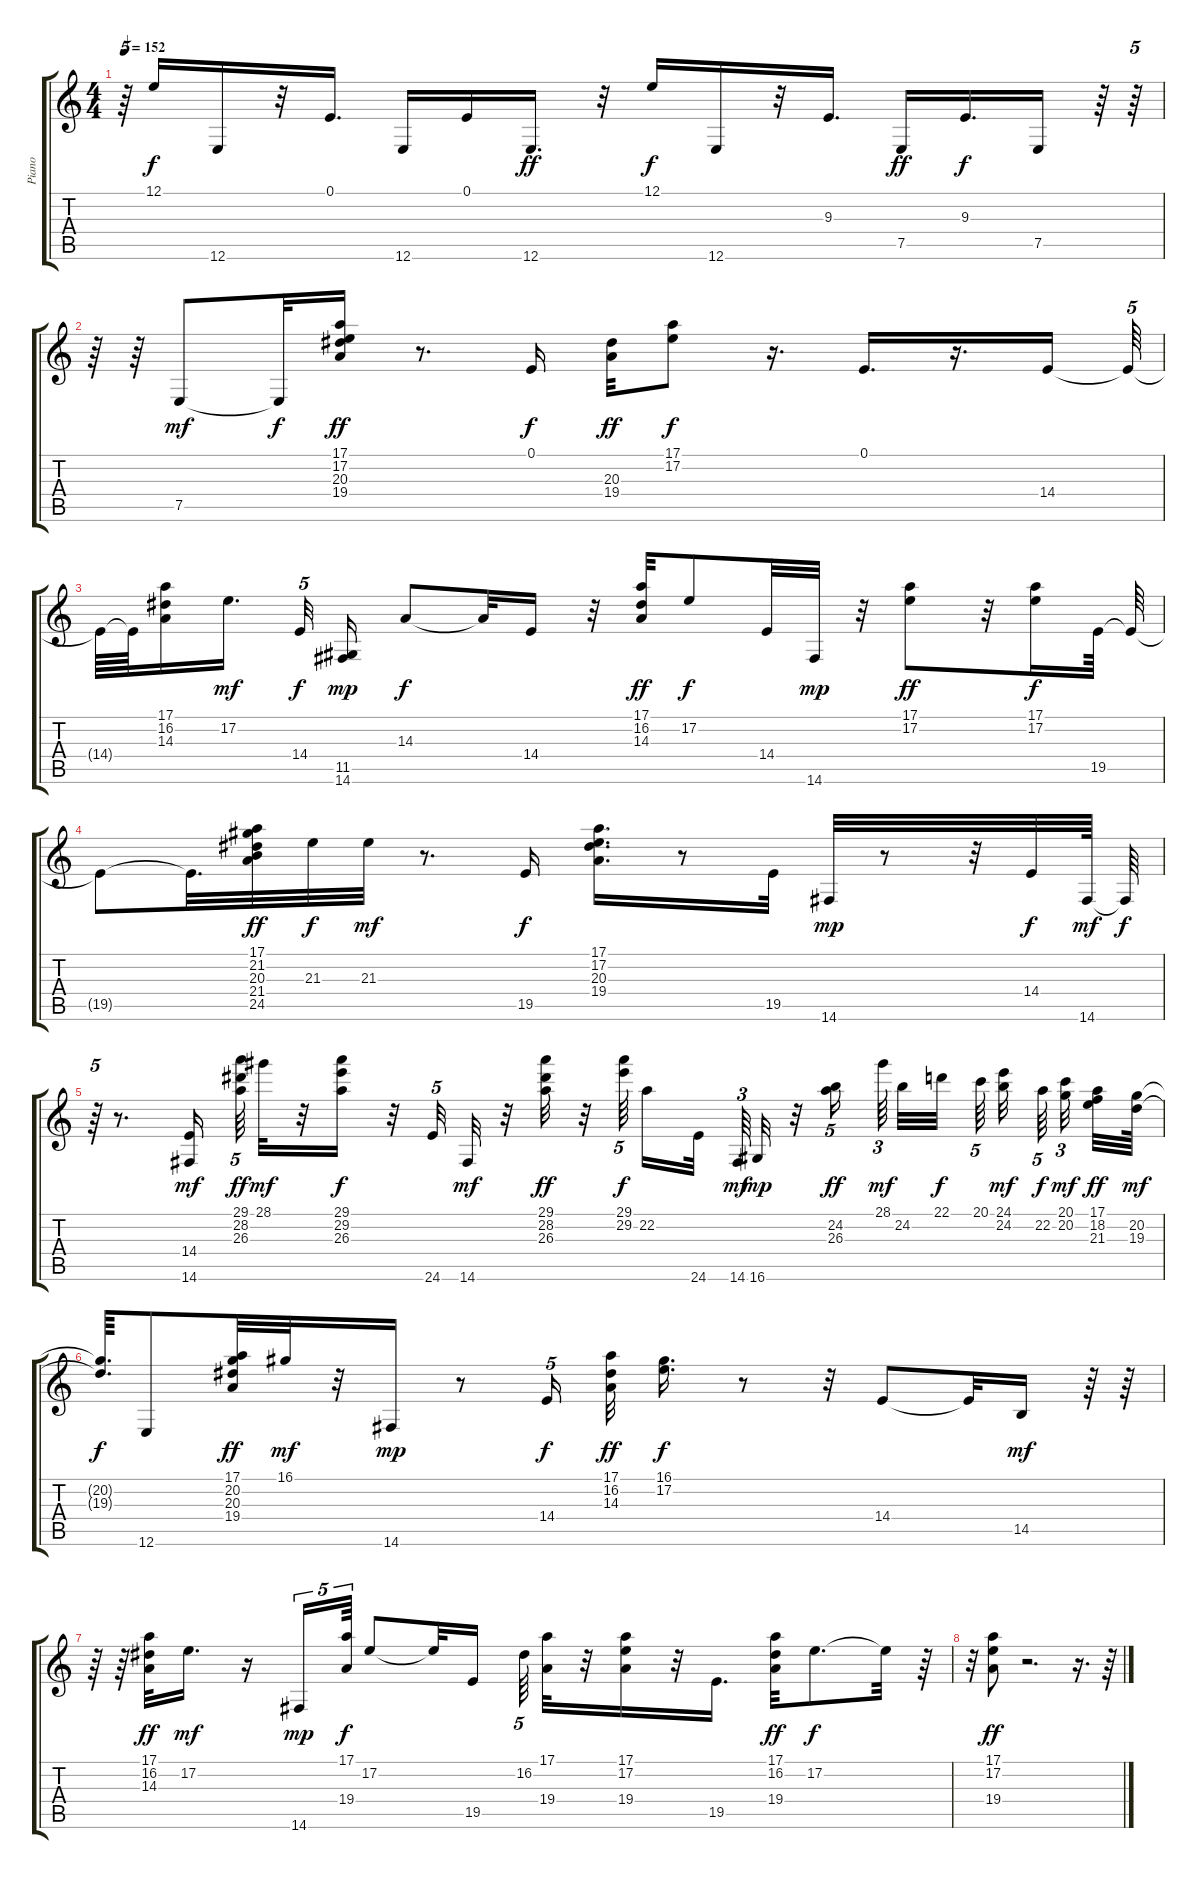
\track ("Piano" "Piano") {instrument acousticgrandpiano}
\staff {score tabs}
\tuning (E4 B3 G3 D3 A2 E2) {hide}
\ts (4 4)
\tempo 152
\clef g2
\ks c
r.64{tu (5 4) dy f} 12.1.16 12.6.16 r.32 0.1.16{d} 12.6.16 0.1.16 12.6.16{d dy ff} r.32 12.1.16{dy f} 12.6.16 r.32 9.3.16{d} 7.5.16{dy ff} 9.3.16{d dy f} 7.5.16 r.64 r.64{tu (5 4)} |
r.64 r.64 7.5.8{dy mf} 7.5{t}.32{dy f} (17.1 17.2 20.3 19.4).16{dy ff} r.8{d} 0.1.16{dy f} (20.3 19.4).32{dy ff} (17.1 17.2).8{dy f} r.16{d} 0.1.16{d} r.16{d} 14.4.16 14.4{t}.64{tu (5 4)} |
14.4{t}.64 14.4{t}.64 (17.1 16.2 14.3).16 17.2.16{d dy mf beam splitsecondary} 14.4.32{tu (5 4) dy f} (11.5 14.6).16{dy mp} 14.3.8{dy f} 14.3{t}.32 14.4.16 r.32 (17.1 16.2 14.3).32{dy ff} 17.2.8{dy f} 14.4.32 14.6.32{dy mp} r.32 (17.1 17.2).8{dy ff} r.32 (17.1 17.2).16{dy f} 19.5.64 19.5{t}.64 |
19.5{t}.8 19.5{t}.32{d} (17.1 21.2 20.3 21.4 24.5).32{dy ff} 21.3.32{dy f} 21.3.32{dy mf} r.8{d} 19.5.16{dy f} (17.1 17.2 20.3 19.4).16{d} r.8 19.5.32 14.6.32{dy mp} r.8 r.32 14.4.32{dy f} 14.6.64{dy mf} 14.6{t}.64{dy f} |
r.64{tu (5 4)} r.8{d} (14.4 14.6).16{dy mf} (29.1 28.2 26.3).64{tu (5 4) dy ff} 28.1.32{dy mf} r.32 (29.1 29.2 26.3).16{dy f} r.32 24.6.32{tu (5 4)} 14.6.32{dy mf} r.32 (29.1 28.2 26.3).32{dy ff} r.32 (29.1 29.2).64{tu (5 4) dy f beam splitsecondary} 22.2.16 24.6.32{beam splitsecondary} 14.6.64{tu (3 2) dy mf} 16.6.32{dy mp} r.32 (24.2 26.3).16{tu (5 4) dy ff} 28.1.64{tu (3 2) dy mf beam splitsecondary} 24.2.32 22.1.32{dy f beam splitsecondary} 20.1.64{tu (5 4) beam splitsecondary} (24.1 24.2).32{dy mf beam splitsecondary} 22.2.64{tu (5 4) dy f} (20.1 20.2).32{tu (3 2) dy mf beam splitsecondary} (17.1 18.2 21.3).32{dy ff} (20.2 19.3).64{dy mf} |
(20.2{t} 19.3{t}).64{d dy f} 12.6.8 (17.1 20.2 20.3 19.4).32{dy ff} 16.1.32{dy mf} r.32 14.6.16{dy mp} r.8 14.4.16{tu (5 4) dy f} (17.1 16.2 14.3).32{dy ff} (16.1 17.2).16{d dy f} r.8 r.32 14.4.8 14.4{t}.32 14.5.16{dy mf} r.64 r.64 |
r.64 r.64 (17.1 16.2 14.3).32{dy ff} 17.2.16{d dy mf} r.16 14.6.16{tu (5 4) dy mp} (17.1 19.4).64{tu (5 4) dy f} 17.2.8 17.2{t}.32 19.5.16 16.2.64{tu (5 4)} (17.1 19.4).32 r.32 (17.1 17.2 19.4).16 r.32 19.5.16{d} (17.1 16.2 19.4).32{dy ff} 17.2.8{d dy f} 17.2{t}.32 r.64 |
r.32 (17.1 17.2 19.4).8{dy ff} r.2{d} r.16{d} r.64
